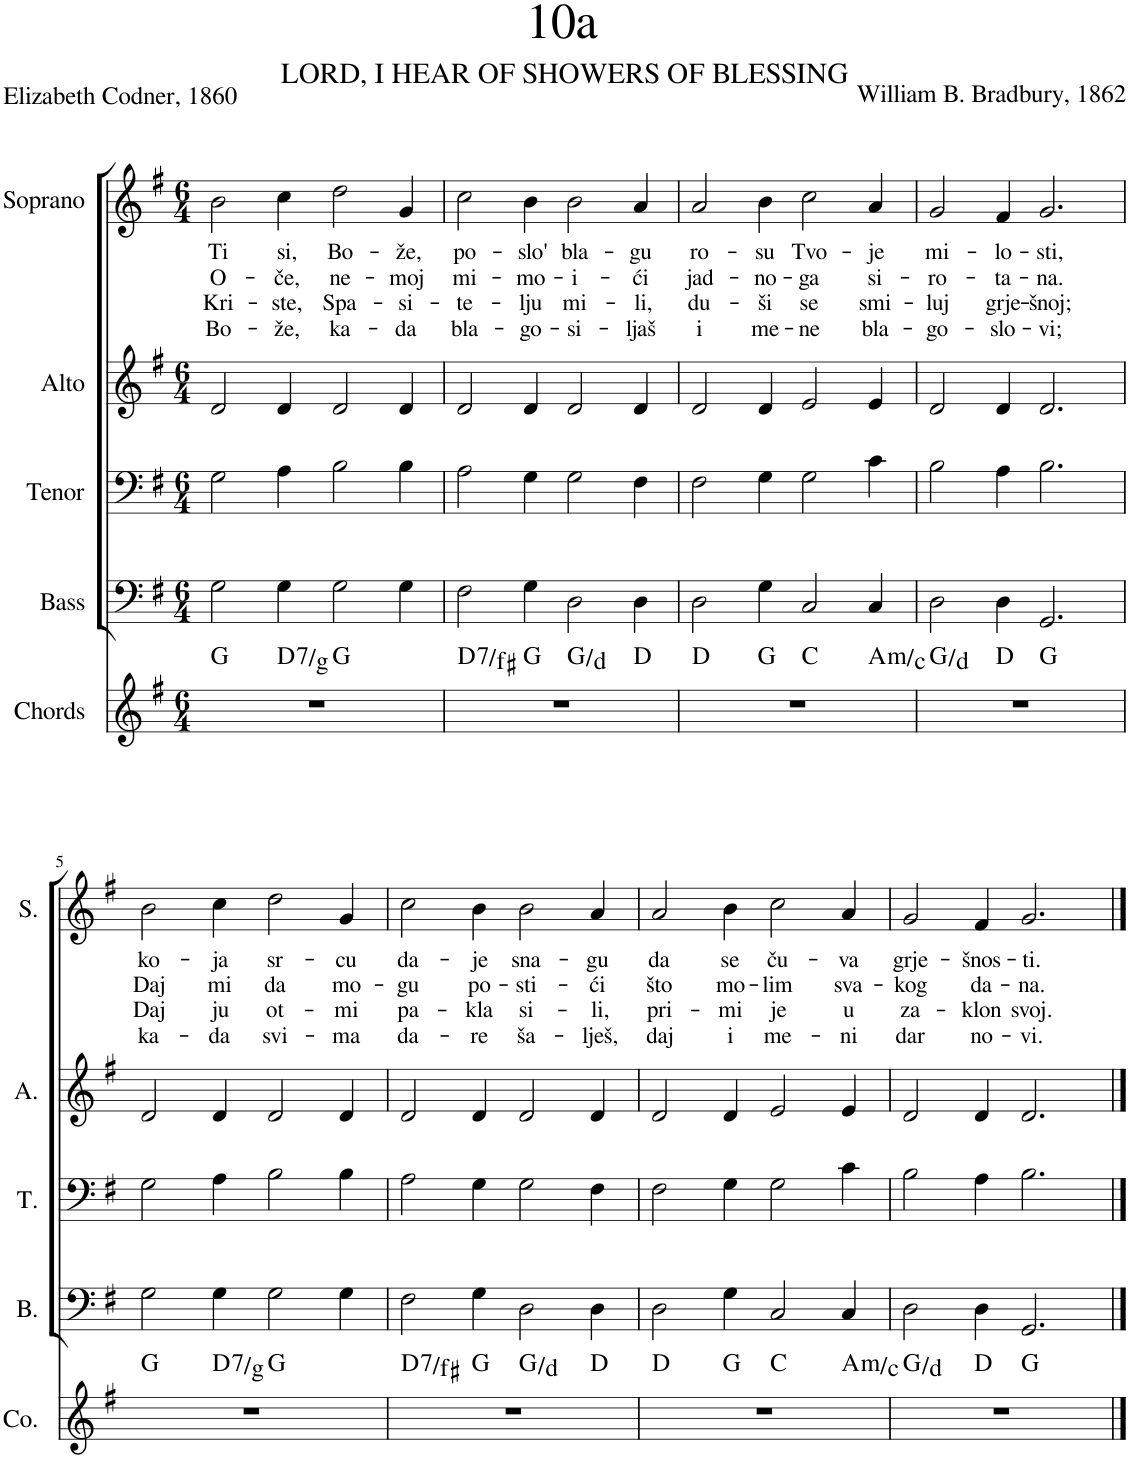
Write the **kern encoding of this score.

**kern	**harte	**kern	**kern	**kern	**kern	**text	**text	**text	**text
*part5	*part5	*part4	*part3	*part2	*part1	*part1	*part1	*part1	*part1
*staff5	*	*staff4	*staff3	*staff2	*staff1	*staff1	*staff1	*staff1	*staff1
*I"Chords	*	*I"Bass	*I"Tenor	*I"Alto	*I"Soprano	*	*	*	*
*I'Co.	*	*I'B.	*I'T.	*I'A.	*I'S.	*	*	*	*
*clefG2	*	*clefF4	*clefF4	*clefG2	*clefG2	*	*	*	*
*k[f#]	*	*k[f#]	*k[f#]	*k[f#]	*k[f#]	*	*	*	*
*M6/4	*	*M6/4	*M6/4	*M6/4	*M6/4	*	*	*	*
=1	=1	=1	=1	=1	=1	=1	=1	=1	=1
!	!	!	!	!	!	!LO:LY:b	!LO:LY:b	!LO:LY:b	!LO:LY:b
*^	*	*	*	*	*	*	*	*	*
*	*^	*	*	*	*	*	*	*	*	*
1.r	2ryy	2.ryy	G:maj	2G\	2G\	2d/	2b\	Ti	O-	Kri-	Bo-
!	!	!	!LO:H:kt=7	!	!	!	!	!LO:LY:b	!LO:LY:b	!LO:LY:b	!LO:LY:b
.	1ryy	.	D:7/4	4G\	4A\	4d/	4cc\	si,	-če,	-ste,	-že,
!	!	!	!	!	!	!	!	!LO:LY:b	!LO:LY:b	!LO:LY:b	!LO:LY:b
.	.	2.ryy	G:maj	2G\	2B\	2d/	2dd\	Bo-	ne-	Spa-	ka-
!	!	!	!	!	!	!	!	!LO:LY:b	!LO:LY:b	!LO:LY:b	!LO:LY:b
.	.	.	.	4G\	4B\	4d/	4g/	-že,	-moj	-si-	-da
=2	=2	=2	=2	=2	=2	=2	=2	=2	=2	=2	=2
!	!	!	!LO:H:kt=7	!	!	!	!	!LO:LY:b	!LO:LY:b	!LO:LY:b	!LO:LY:b
*	*	*^	*	*	*	*	*	*	*	*	*
1.r	2ryy	2.ryy	1ryy	D:7/3	2F#\	2A\	2d/	2cc\	po-	mi-	-te-	bla-
!	!	!	!	!	!	!	!	!	!LO:LY:b	!LO:LY:b	!LO:LY:b	!LO:LY:b
.	1ryy	.	.	G:maj	4G\	4G\	4d/	4b\	-slo'	-mo-	-lju	-go-
!	!	!	!	!	!	!	!	!	!LO:LY:b	!LO:LY:b	!LO:LY:b	!LO:LY:b
.	.	2.ryy	.	G:maj/5	2D\	2G\	2d/	2b\	bla-	-i-	mi-	-si-
.	.	.	4ryy	.	.	.	.	.	.	.	.	.
!	!	!	!	!	!	!	!	!	!LO:LY:b	!LO:LY:b	!LO:LY:b	!LO:LY:b
.	.	.	4ryy	D:maj	4D\	4F#\	4d/	4a/	-gu	-ći	-li,	-ljaš
=3	=3	=3	=3	=3	=3	=3	=3	=3	=3	=3	=3	=3
!	!	!	!	!	!	!	!	!	!LO:LY:b	!LO:LY:b	!LO:LY:b	!LO:LY:b
1.r	2ryy	2.ryy	1ryy	D:maj	2D\	2F#\	2d/	2a/	ro-	jad-	du-	i
!	!	!	!	!	!	!	!	!	!LO:LY:b	!LO:LY:b	!LO:LY:b	!LO:LY:b
.	1ryy	.	.	G:maj	4G\	4G\	4d/	4b\	-su	-no-	-ši	me-
!	!	!	!	!	!	!	!	!	!LO:LY:b	!LO:LY:b	!LO:LY:b	!LO:LY:b
.	.	2.ryy	.	C:maj	2C/	2G\	2e/	2cc\	Tvo-	-ga	se	-ne
.	.	.	4ryy	.	.	.	.	.	.	.	.	.
!	!	!	!	!LO:H:kt=m	!	!	!	!	!LO:LY:b	!LO:LY:b	!LO:LY:b	!LO:LY:b
.	.	.	4ryy	A:min/b3	4C/	4c\	4e/	4a/	-je	si-	smi-	bla-
=4	=4	=4	=4	=4	=4	=4	=4	=4	=4	=4	=4	=4
!	!	!	!	!	!	!	!	!	!LO:LY:b	!LO:LY:b	!LO:LY:b	!LO:LY:b
*	*	*v	*v	*	*	*	*	*	*	*	*	*
1.r	2ryy	2.ryy	G:maj/5	2D\	2B\	2d/	2g/	mi-	-ro-	-luj	-go-
!	!	!	!	!	!	!	!	!LO:LY:b	!LO:LY:b	!LO:LY:b	!LO:LY:b
.	1ryy	.	D:maj	4D\	4A\	4d/	4f#/	-lo-	-ta-	grje-	-slo-
!	!	!	!	!	!	!	!	!LO:LY:b	!LO:LY:b	!LO:LY:b	!LO:LY:b
.	.	2.ryy	G:maj	2.GG/	2.B\	2.d/	2.g/	-sti,	-na.	-šnoj;	-vi;
!!LO:LB:g=z
=5	=5	=5	=5	=5	=5	=5	=5	=5	=5	=5	=5
!	!	!	!	!	!	!	!	!LO:LY:b	!LO:LY:b	!LO:LY:b	!LO:LY:b
1.r	2ryy	2.ryy	G:maj	2G\	2G\	2d/	2b\	ko-	Daj	Daj	ka-
!	!	!	!LO:H:kt=7	!	!	!	!	!LO:LY:b	!LO:LY:b	!LO:LY:b	!LO:LY:b
.	1ryy	.	D:7/4	4G\	4A\	4d/	4cc\	-ja	mi	ju	-da
!	!	!	!	!	!	!	!	!LO:LY:b	!LO:LY:b	!LO:LY:b	!LO:LY:b
.	.	2.ryy	G:maj	2G\	2B\	2d/	2dd\	sr-	da	ot-	svi-
!	!	!	!	!	!	!	!	!LO:LY:b	!LO:LY:b	!LO:LY:b	!LO:LY:b
.	.	.	.	4G\	4B\	4d/	4g/	-cu	mo-	-mi	-ma
=6	=6	=6	=6	=6	=6	=6	=6	=6	=6	=6	=6
!	!	!	!LO:H:kt=7	!	!	!	!	!LO:LY:b	!LO:LY:b	!LO:LY:b	!LO:LY:b
*	*	*^	*	*	*	*	*	*	*	*	*
1.r	2ryy	2.ryy	1ryy	D:7/3	2F#\	2A\	2d/	2cc\	da-	-gu	pa-	da-
!	!	!	!	!	!	!	!	!	!LO:LY:b	!LO:LY:b	!LO:LY:b	!LO:LY:b
.	1ryy	.	.	G:maj	4G\	4G\	4d/	4b\	-je	po-	-kla	-re
!	!	!	!	!	!	!	!	!	!LO:LY:b	!LO:LY:b	!LO:LY:b	!LO:LY:b
.	.	2.ryy	.	G:maj/5	2D\	2G\	2d/	2b\	sna-	-sti-	si-	ša-
.	.	.	4ryy	.	.	.	.	.	.	.	.	.
!	!	!	!	!	!	!	!	!	!LO:LY:b	!LO:LY:b	!LO:LY:b	!LO:LY:b
.	.	.	4ryy	D:maj	4D\	4F#\	4d/	4a/	-gu	-ći	-li,	-lješ,
=7	=7	=7	=7	=7	=7	=7	=7	=7	=7	=7	=7	=7
!	!	!	!	!	!	!	!	!	!LO:LY:b	!LO:LY:b	!LO:LY:b	!LO:LY:b
1.r	2ryy	2.ryy	1ryy	D:maj	2D\	2F#\	2d/	2a/	da	što	pri-	daj
!	!	!	!	!	!	!	!	!	!LO:LY:b	!LO:LY:b	!LO:LY:b	!LO:LY:b
.	1ryy	.	.	G:maj	4G\	4G\	4d/	4b\	se	mo-	-mi	i
!	!	!	!	!	!	!	!	!	!LO:LY:b	!LO:LY:b	!LO:LY:b	!LO:LY:b
.	.	2.ryy	.	C:maj	2C/	2G\	2e/	2cc\	ču-	-lim	je	me-
.	.	.	4ryy	.	.	.	.	.	.	.	.	.
!	!	!	!	!LO:H:kt=m	!	!	!	!	!LO:LY:b	!LO:LY:b	!LO:LY:b	!LO:LY:b
.	.	.	4ryy	A:min/b3	4C/	4c\	4e/	4a/	-va	sva-	u	-ni
=8	=8	=8	=8	=8	=8	=8	=8	=8	=8	=8	=8	=8
!	!	!	!	!	!	!	!	!	!LO:LY:b	!LO:LY:b	!LO:LY:b	!LO:LY:b
*	*	*v	*v	*	*	*	*	*	*	*	*	*
1.r	2ryy	2.ryy	G:maj/5	2D\	2B\	2d/	2g/	grje-	-kog	za-	dar
!	!	!	!	!	!	!	!	!LO:LY:b	!LO:LY:b	!LO:LY:b	!LO:LY:b
.	1ryy	.	D:maj	4D\	4A\	4d/	4f#/	-šnos-	da-	-klon	no-
!	!	!	!	!	!	!	!	!LO:LY:b	!LO:LY:b	!LO:LY:b	!LO:LY:b
.	.	2.ryy	G:maj	2.GG/	2.B\	2.d/	2.g/	-ti.	-na.	svoj.	-vi.
*v	*v	*v	*	*	*	*	*	*	*	*	*
==	==	==	==	==	==	==	==	==	==
*-	*-	*-	*-	*-	*-	*-	*-	*-	*-
